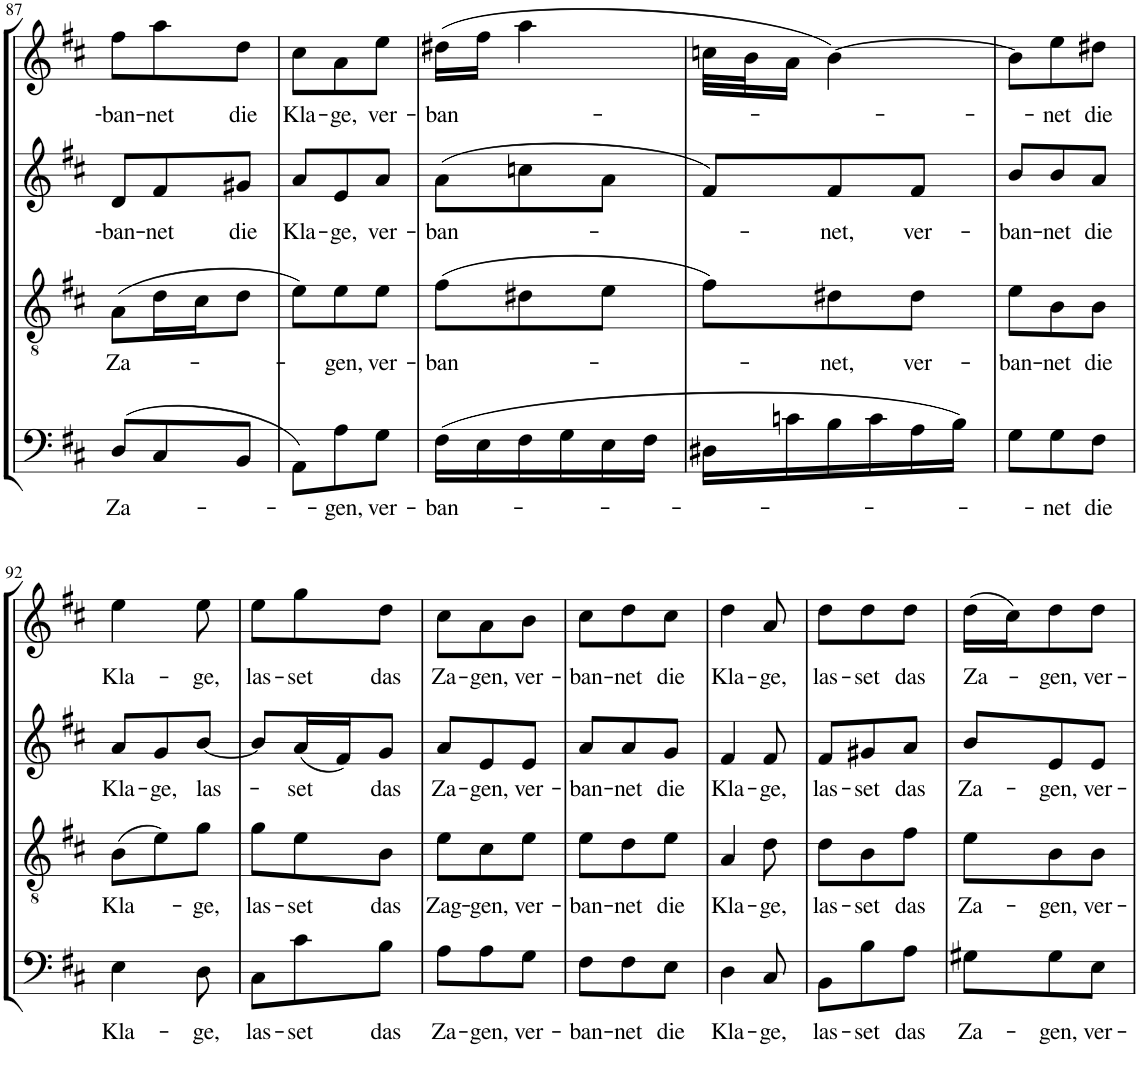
**kern	**text	**kern	**text	**kern	**text	**kern	**text
*part4	*part4	*part3	*part3	*part2	*part2	*part1	*part1
*staff4	*staff4	*staff3	*staff3	*staff2	*staff2	*staff1	*staff1
*I"Bass	*	*I"Tenor	*	*I"Alt	*	*I"Sopran	*
!!LO:PB:g=z
*clefF4	*	*clefGv2	*	*clefG2	*	*clefG2	*
*k[f#c#]	*	*k[f#c#]	*	*k[f#c#]	*	*k[f#c#]	*
*M3/8	*	*M3/8	*	*M3/8	*	*M3/8	*
=87	=87	=87	=87	=87	=87	=87	=87
!	!LO:LY:b	!	!LO:LY:b	!	!LO:LY:b	!	!LO:LY:b
(8D/L	Za	(8A\L	Za	8d/L	ban-	8ff#\L	ban-
!	!	!	!	!	!LO:LY:b	!	!LO:LY:b
8C#/	.	16d\L	.	8f#/	net	8aa\	net
.	.	16c#\J	.	.	.	.	.
!	!	!	!	!	!LO:LY:b	!	!LO:LY:b
8BB/J	.	8d\J	.	8g#X/J	die	8dd\J	die
=88	=88	=88	=88	=88	=88	=88	=88
!	!	!	!	!	!LO:LY:b	!	!LO:LY:b
8AA\L)	.	8e\L)	.	8a/L	Kla-	8cc#\L	Kla-
!	!LO:LY:b	!	!LO:LY:b	!	!LO:LY:b	!	!LO:LY:b
8A\	gen,	8e\	gen,	8e/	ge,	8a\	ge,
!	!LO:LY:b	!	!LO:LY:b	!	!LO:LY:b	!	!LO:LY:b
8G\J	ver-	8e\J	ver-	8a/J	ver-	8ee\J	ver-
=89	=89	=89	=89	=89	=89	=89	=89
!	!LO:LY:b	!	!LO:LY:b	!	!LO:LY:b	!	!LO:LY:b
(16F#\LL	ban	(8f#\L	ban	(8a\L	ban	(16dd#X\LL	ban
16E\	.	.	.	.	.	16ff#\JJ	.
16F#\	.	8d#X\	.	8ccn\	.	4aa\	.
16G\	.	.	.	.	.	.	.
16E\	.	8e\J	.	8a\J	.	.	.
16F#\JJ	.	.	.	.	.	.	.
=90	=90	=90	=90	=90	=90	=90	=90
16D#X\LL	.	8f#\L)	.	8f#/L)	.	32ccn\LLL	.
.	.	.	.	.	.	32b\J	.
16cn\	.	.	.	.	.	16a\JJ	.
!	!	!	!LO:LY:b	!	!LO:LY:b	!	!
16B\	.	8d#X\	net,	8f#/	net,	[4b\)	.
16c\	.	.	.	.	.	.	.
!	!	!	!LO:LY:b	!	!LO:LY:b	!	!
16A\	.	8d#\J	ver-	8f#/J	ver-	.	.
16B\JJ)	.	.	.	.	.	.	.
=91	=91	=91	=91	=91	=91	=91	=91
!	!	!	!LO:LY:b	!	!LO:LY:b	!	!
8G\L	.	8e\L	ban-	8b/L	ban-	8b\L]	.
!	!LO:LY:b	!	!LO:LY:b	!	!LO:LY:b	!	!LO:LY:b
8G\	net	8B\	net	8b/	net	8ee\	net
!	!LO:LY:b	!	!LO:LY:b	!	!LO:LY:b	!	!LO:LY:b
8F#\J	die	8B\J	die	8a/J	die	8dd#X\J	die
!!LO:LB:g=z
=92	=92	=92	=92	=92	=92	=92	=92
!	!LO:LY:b	!	!LO:LY:b	!	!LO:LY:b	!	!LO:LY:b
4E\	Kla-	(8B\L	Kla	8a/L	Kla-	4ee\	Kla-
!	!	!	!	!	!LO:LY:b	!	!
.	.	8e\)	.	8g/	ge,	.	.
!	!LO:LY:b	!	!LO:LY:b	!	!LO:LY:b	!	!LO:LY:b
8D\	ge,	8g\J	ge,	[8b/J	las-	8ee\	ge,
=93	=93	=93	=93	=93	=93	=93	=93
!	!LO:LY:b	!	!LO:LY:b	!	!	!	!LO:LY:b
8C#\L	las-	8g\L	las-	8b/L]	.	8ee\L	las-
!	!LO:LY:b	!	!LO:LY:b	!	!LO:LY:b	!	!LO:LY:b
8c#\	set	8e\	set	(16a/L	set	8gg\	set
.	.	.	.	16f#/J)	.	.	.
!	!LO:LY:b	!	!LO:LY:b	!	!LO:LY:b	!	!LO:LY:b
8B\J	das	8B\J	das	8g/J	das	8dd\J	das
=94	=94	=94	=94	=94	=94	=94	=94
!	!LO:LY:b	!	!LO:LY:b	!	!LO:LY:b	!	!LO:LY:b
8A\L	Za-	8e\L	Zag-	8a/L	Za-	8cc#\L	Za-
!	!LO:LY:b	!	!LO:LY:b	!	!LO:LY:b	!	!LO:LY:b
8A\	gen,	8c#\	gen,	8e/	gen,	8a\	gen,
!	!LO:LY:b	!	!LO:LY:b	!	!LO:LY:b	!	!LO:LY:b
8G\J	ver-	8e\J	ver-	8e/J	ver-	8b\J	ver-
=95	=95	=95	=95	=95	=95	=95	=95
!	!LO:LY:b	!	!LO:LY:b	!	!LO:LY:b	!	!LO:LY:b
8F#\L	ban-	8e\L	ban-	8a/L	ban-	8cc#\L	ban-
!	!LO:LY:b	!	!LO:LY:b	!	!LO:LY:b	!	!LO:LY:b
8F#\	net	8d\	net	8a/	net	8dd\	net
!	!LO:LY:b	!	!LO:LY:b	!	!LO:LY:b	!	!LO:LY:b
8E\J	die	8e\J	die	8g/J	die	8cc#\J	die
=96	=96	=96	=96	=96	=96	=96	=96
!	!LO:LY:b	!	!LO:LY:b	!	!LO:LY:b	!	!LO:LY:b
4D\	Kla-	4A/	Kla-	4f#/	Kla-	4dd\	Kla-
!	!LO:LY:b	!	!LO:LY:b	!	!LO:LY:b	!	!LO:LY:b
8C#/	ge,	8d\	ge,	8f#/	ge,	8a/	ge,
=97	=97	=97	=97	=97	=97	=97	=97
!	!LO:LY:b	!	!LO:LY:b	!	!LO:LY:b	!	!LO:LY:b
8BB\L	las-	8d\L	las-	8f#/L	las-	8dd\L	las-
!	!LO:LY:b	!	!LO:LY:b	!	!LO:LY:b	!	!LO:LY:b
8B\	set	8B\	set	8g#X/	set	8dd\	set
!	!LO:LY:b	!	!LO:LY:b	!	!LO:LY:b	!	!LO:LY:b
8A\J	das	8f#\J	das	8a/J	das	8dd\J	das
=98	=98	=98	=98	=98	=98	=98	=98
!	!LO:LY:b	!	!LO:LY:b	!	!LO:LY:b	!	!LO:LY:b
8G#X\L	Za-	8e\L	Za-	8b/L	Za-	(16dd\LL	Za-
.	.	.	.	.	.	16cc#\J)	.
!	!LO:LY:b	!	!LO:LY:b	!	!LO:LY:b	!	!LO:LY:b
8G#\	gen,	8B\	gen,	8e/	gen,	8dd\	gen,
!	!LO:LY:b	!	!LO:LY:b	!	!LO:LY:b	!	!LO:LY:b
8E\J	ver-	8B\J	ver-	8e/J	ver-	8dd\J	ver-
=	=	=	=	=	=	=	=
*-	*-	*-	*-	*-	*-	*-	*-
